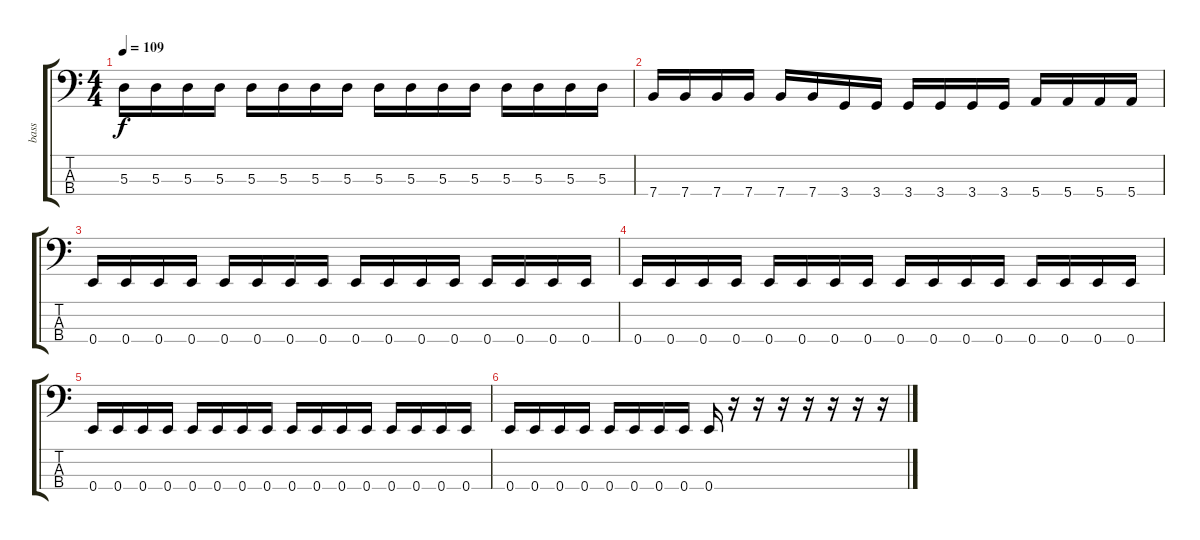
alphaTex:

\track ("bass" "bass") {instrument electricbassfinger}
\staff {score tabs}
\tuning (G2 D2 A1 E1) {hide}
\ts (4 4)
\tempo 109
\clef f4
\ks c
5.3.16{dy f} 5.3.16 5.3.16 5.3.16 5.3.16 5.3.16 5.3.16 5.3.16 5.3.16 5.3.16 5.3.16 5.3.16 5.3.16 5.3.16 5.3.16 5.3.16 |
7.4.16 7.4.16 7.4.16 7.4.16 7.4.16 7.4.16 3.4.16 3.4.16 3.4.16 3.4.16 3.4.16 3.4.16 5.4.16 5.4.16 5.4.16 5.4.16 |
0.4.16 0.4.16 0.4.16 0.4.16 0.4.16 0.4.16 0.4.16 0.4.16 0.4.16 0.4.16 0.4.16 0.4.16 0.4.16 0.4.16 0.4.16 0.4.16 |
0.4.16 0.4.16 0.4.16 0.4.16 0.4.16 0.4.16 0.4.16 0.4.16 0.4.16 0.4.16 0.4.16 0.4.16 0.4.16 0.4.16 0.4.16 0.4.16 |
0.4.16 0.4.16 0.4.16 0.4.16 0.4.16 0.4.16 0.4.16 0.4.16 0.4.16 0.4.16 0.4.16 0.4.16 0.4.16 0.4.16 0.4.16 0.4.16 |
0.4.16 0.4.16 0.4.16 0.4.16 0.4.16 0.4.16 0.4.16 0.4.16 0.4.16 r.16 r.16 r.16 r.16 r.16 r.16 r.16
